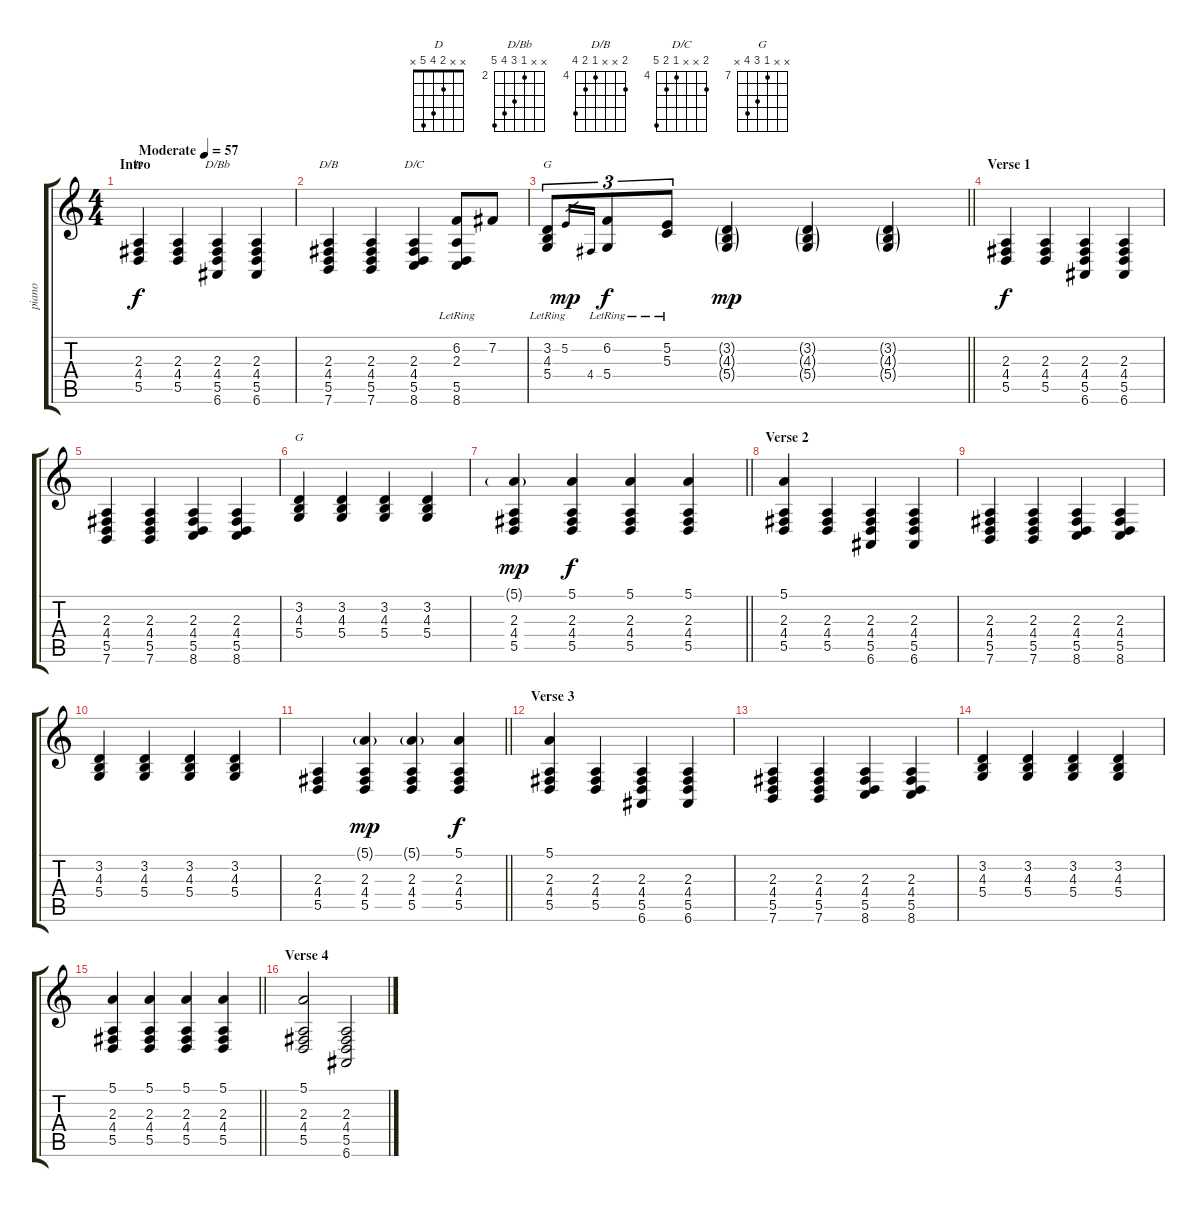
\track ("piano" "piano") {instrument brightacousticpiano}
\staff {score tabs}
\tuning (E4 B3 G3 D3 A2 E2) {hide}
\chord ("D" x x 2 4 5 x)
\chord ("D/Bb" x x 2 4 5 6) {firstfret 2}
\chord ("D/B" 5 x x 4 5 7) {firstfret 4}
\chord ("D/C" 5 x x 4 5 8) {firstfret 4}
\chord ("G" x 3 4 5 x x)
\chord ("G" x x 7 9 10 x) {firstfret 7}
\ts (4 4)
\section ("" "Intro")
\tempo (57 "Moderate")
\clef g2
\ks c
(2.3 4.4 5.5).4{ch "D" dy f instrument brightacousticpiano} (2.3 4.4 5.5).4 (2.3 4.4 5.5 6.6).4{ch "D/Bb"} (2.3 4.4 5.5 6.6).4 |
(2.3 4.4 5.5 7.6).4{ch "D/B"} (2.3 4.4 5.5 7.6).4 (2.3 4.4 5.5 8.6).4{ch "D/C"} (6.2{lr} 2.3{lr} 5.5 8.6{lr}).8 7.2.8 |
\barLineRight lightlight
(3.2{lr} 4.3{lr} 5.4{lr}).8{tu (3 2) ch "G"} 5.2.16{gr dy mp} 4.4.16{gr} (6.2{lr} 5.4{lr}).8{tu (3 2) dy f} (5.2{lr} 5.3{lr}).8{tu (3 2)} (3.2{g} 4.3{g} 5.4{g}).4{dy mp} (3.2{g} 4.3{g} 5.4{g}).4 (3.2{g} 4.3{g} 5.4{g}).4 |
\section ("" "Verse 1")
(2.3 4.4 5.5).4{dy f} (2.3 4.4 5.5).4 (2.3 4.4 5.5 6.6).4 (2.3 4.4 5.5 6.6).4 |
(2.3 4.4 5.5 7.6).4 (2.3 4.4 5.5 7.6).4 (2.3 4.4 5.5 8.6).4 (2.3 4.4 5.5 8.6).4 |
(3.2 4.3 5.4).4{ch "G"} (3.2 4.3 5.4).4 (3.2 4.3 5.4).4 (3.2 4.3 5.4).4 |
\barLineRight lightlight
(5.1{g} 2.3 4.4 5.5).4{dy mp} (5.1 2.3 4.4 5.5).4{dy f} (5.1 2.3 4.4 5.5).4 (5.1 2.3 4.4 5.5).4 |
\section ("" "Verse 2")
(5.1 2.3 4.4 5.5).4 (2.3 4.4 5.5).4 (2.3 4.4 5.5 6.6).4 (2.3 4.4 5.5 6.6).4 |
(2.3 4.4 5.5 7.6).4 (2.3 4.4 5.5 7.6).4 (2.3 4.4 5.5 8.6).4 (2.3 4.4 5.5 8.6).4 |
(3.2 4.3 5.4).4 (3.2 4.3 5.4).4 (3.2 4.3 5.4).4 (3.2 4.3 5.4).4 |
\barLineRight lightlight
(2.3 4.4 5.5).4 (5.1{g} 2.3 4.4 5.5).4{dy mp} (5.1{g} 2.3 4.4 5.5).4 (5.1 2.3 4.4 5.5).4{dy f} |
\section ("" "Verse 3")
(5.1 2.3 4.4 5.5).4 (2.3 4.4 5.5).4 (2.3 4.4 5.5 6.6).4 (2.3 4.4 5.5 6.6).4 |
(2.3 4.4 5.5 7.6).4 (2.3 4.4 5.5 7.6).4 (2.3 4.4 5.5 8.6).4 (2.3 4.4 5.5 8.6).4 |
(3.2 4.3 5.4).4 (3.2 4.3 5.4).4 (3.2 4.3 5.4).4 (3.2 4.3 5.4).4 |
\barLineRight lightlight
(5.1 2.3 4.4 5.5).4 (5.1 2.3 4.4 5.5).4 (5.1 2.3 4.4 5.5).4 (5.1 2.3 4.4 5.5).4 |
\section ("" "Verse 4")
(5.1 2.3 4.4 5.5).2 (2.3 4.4 5.5 6.6).2
